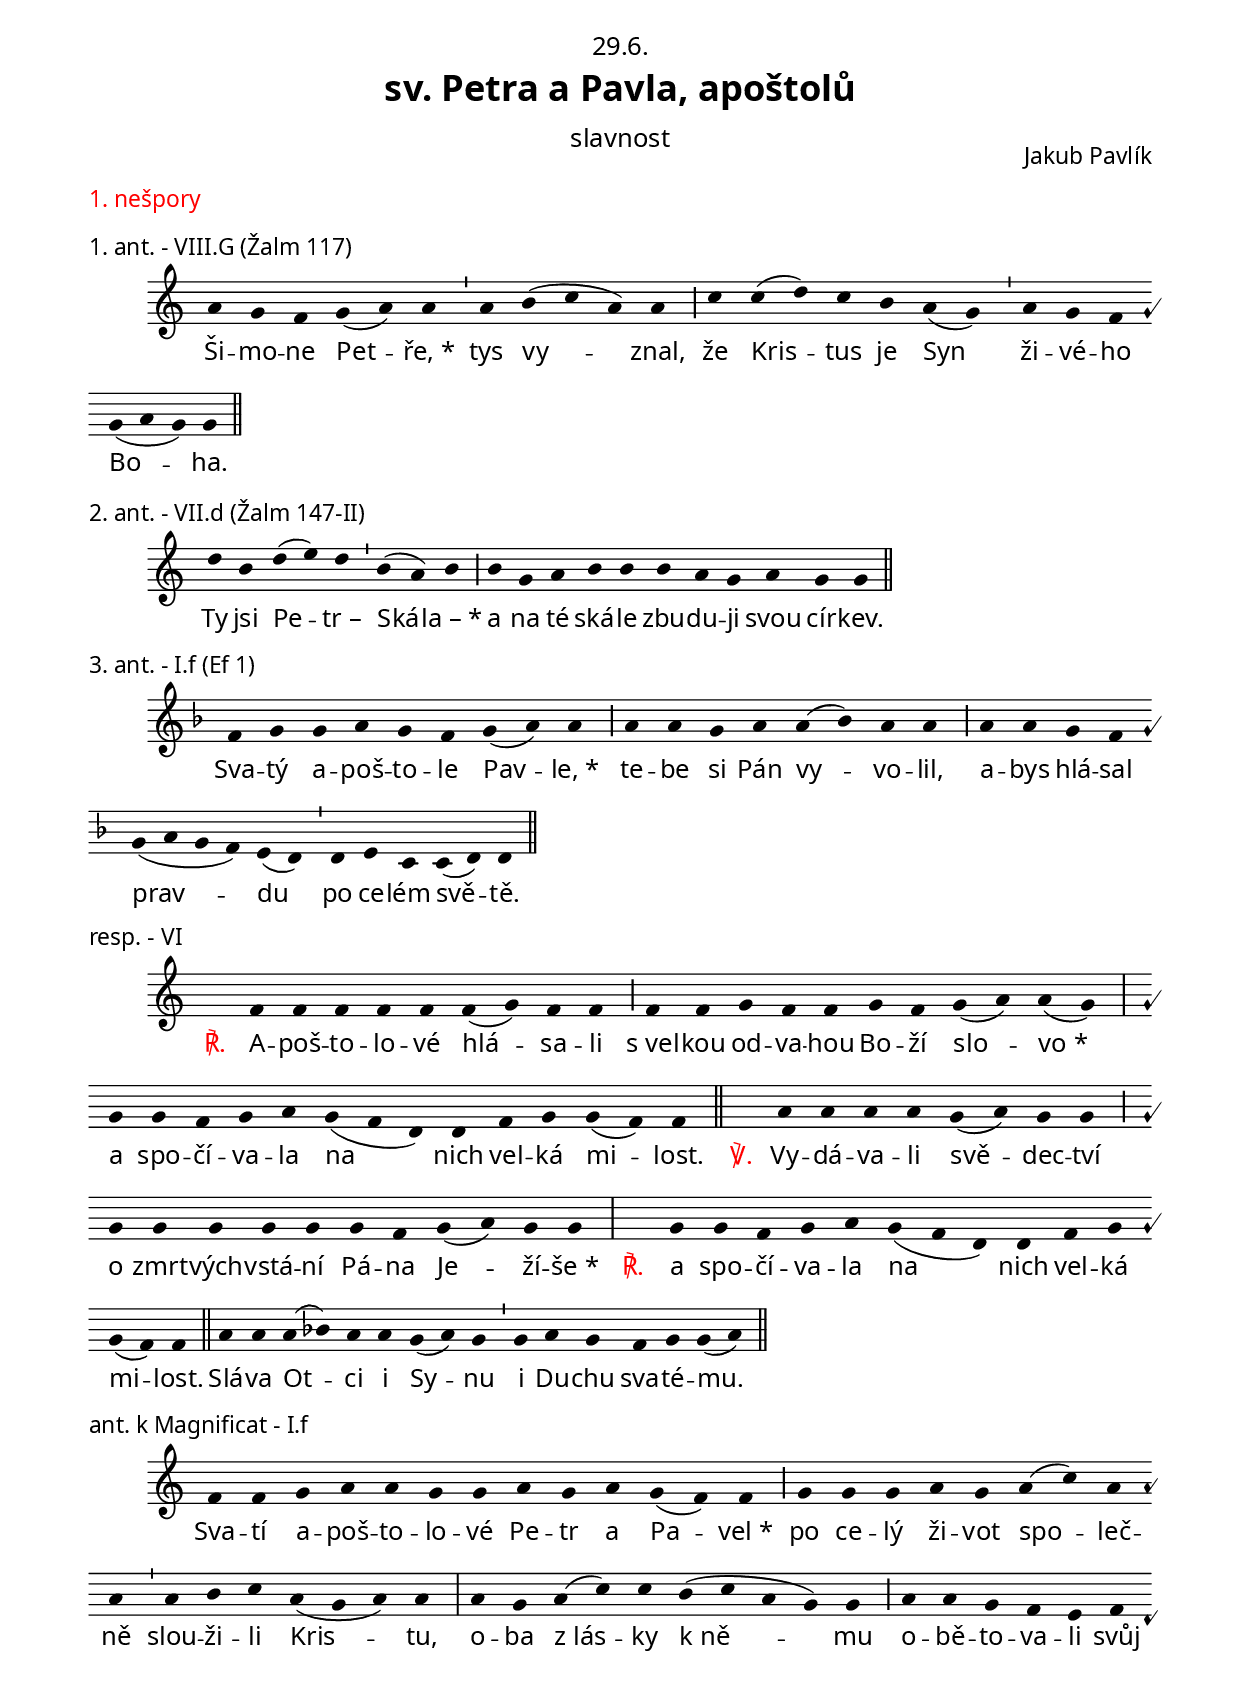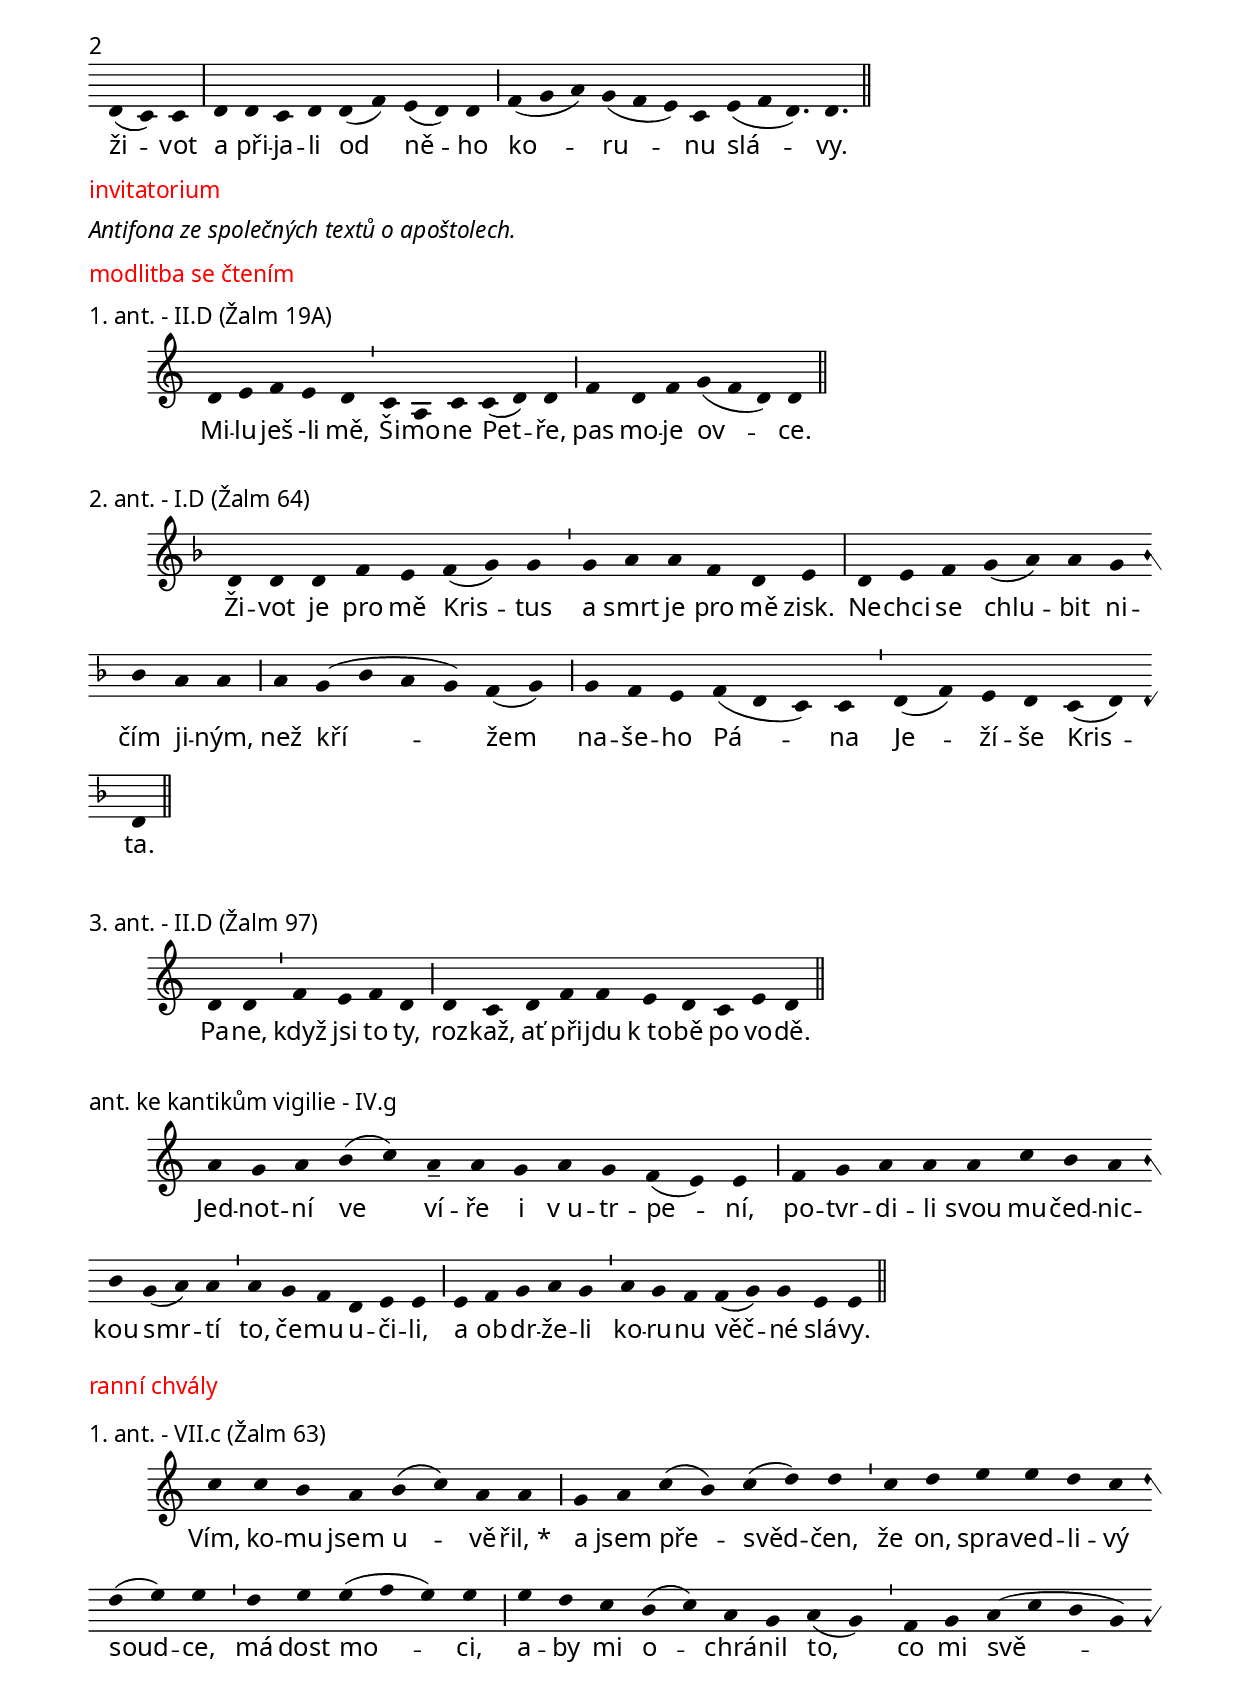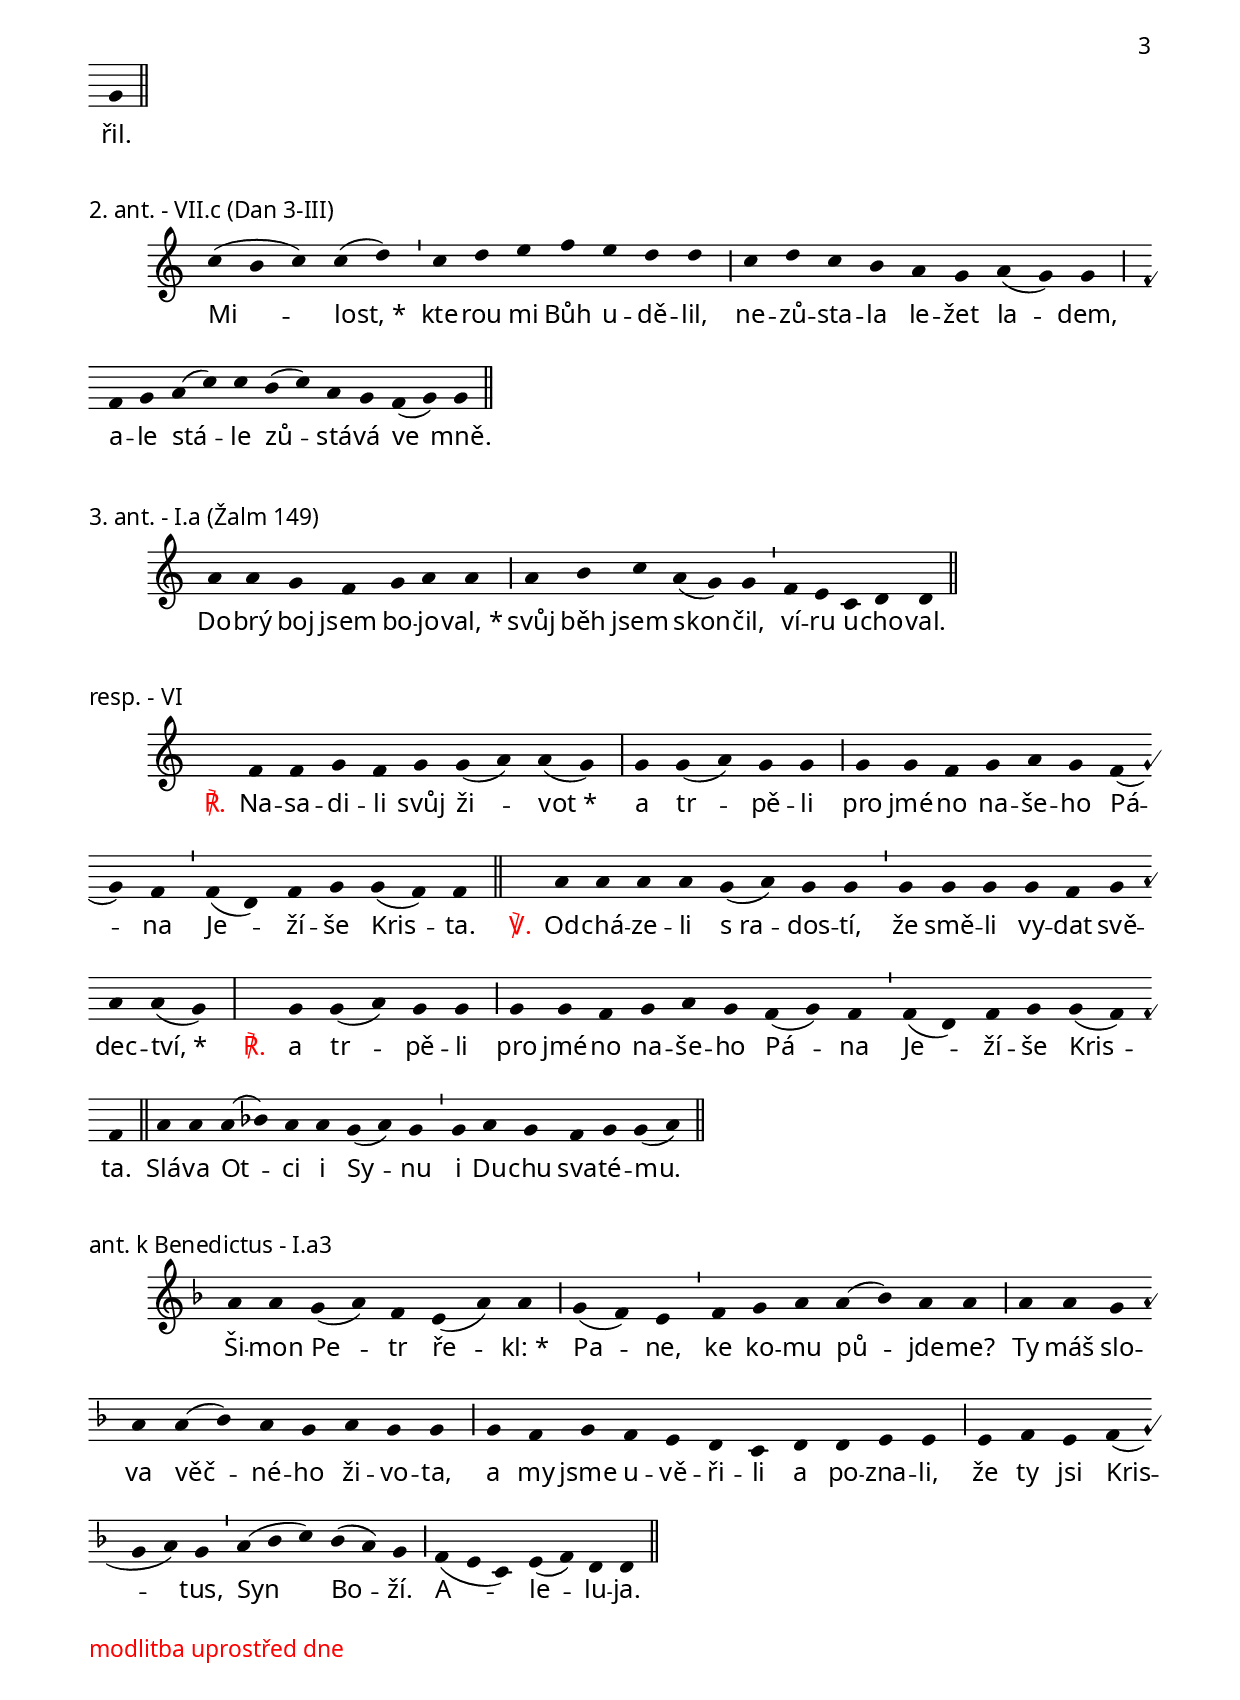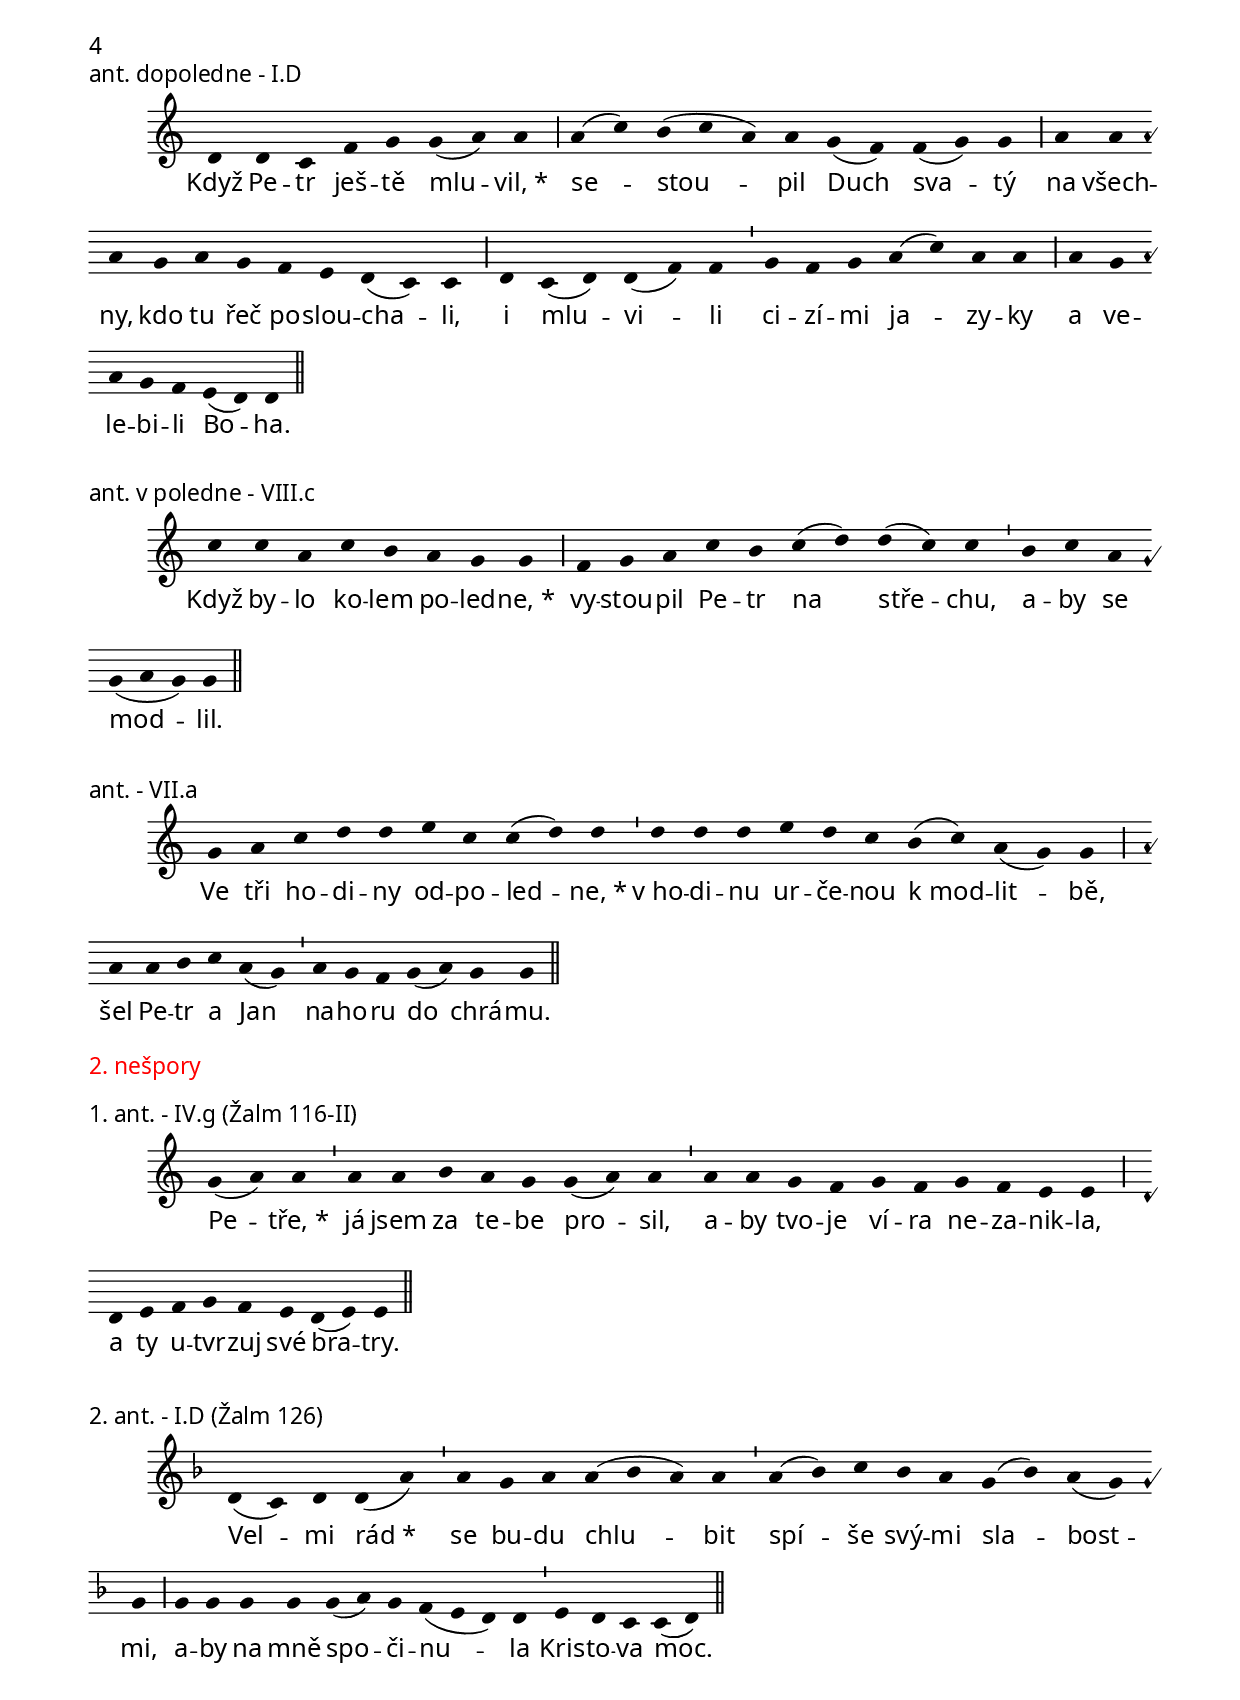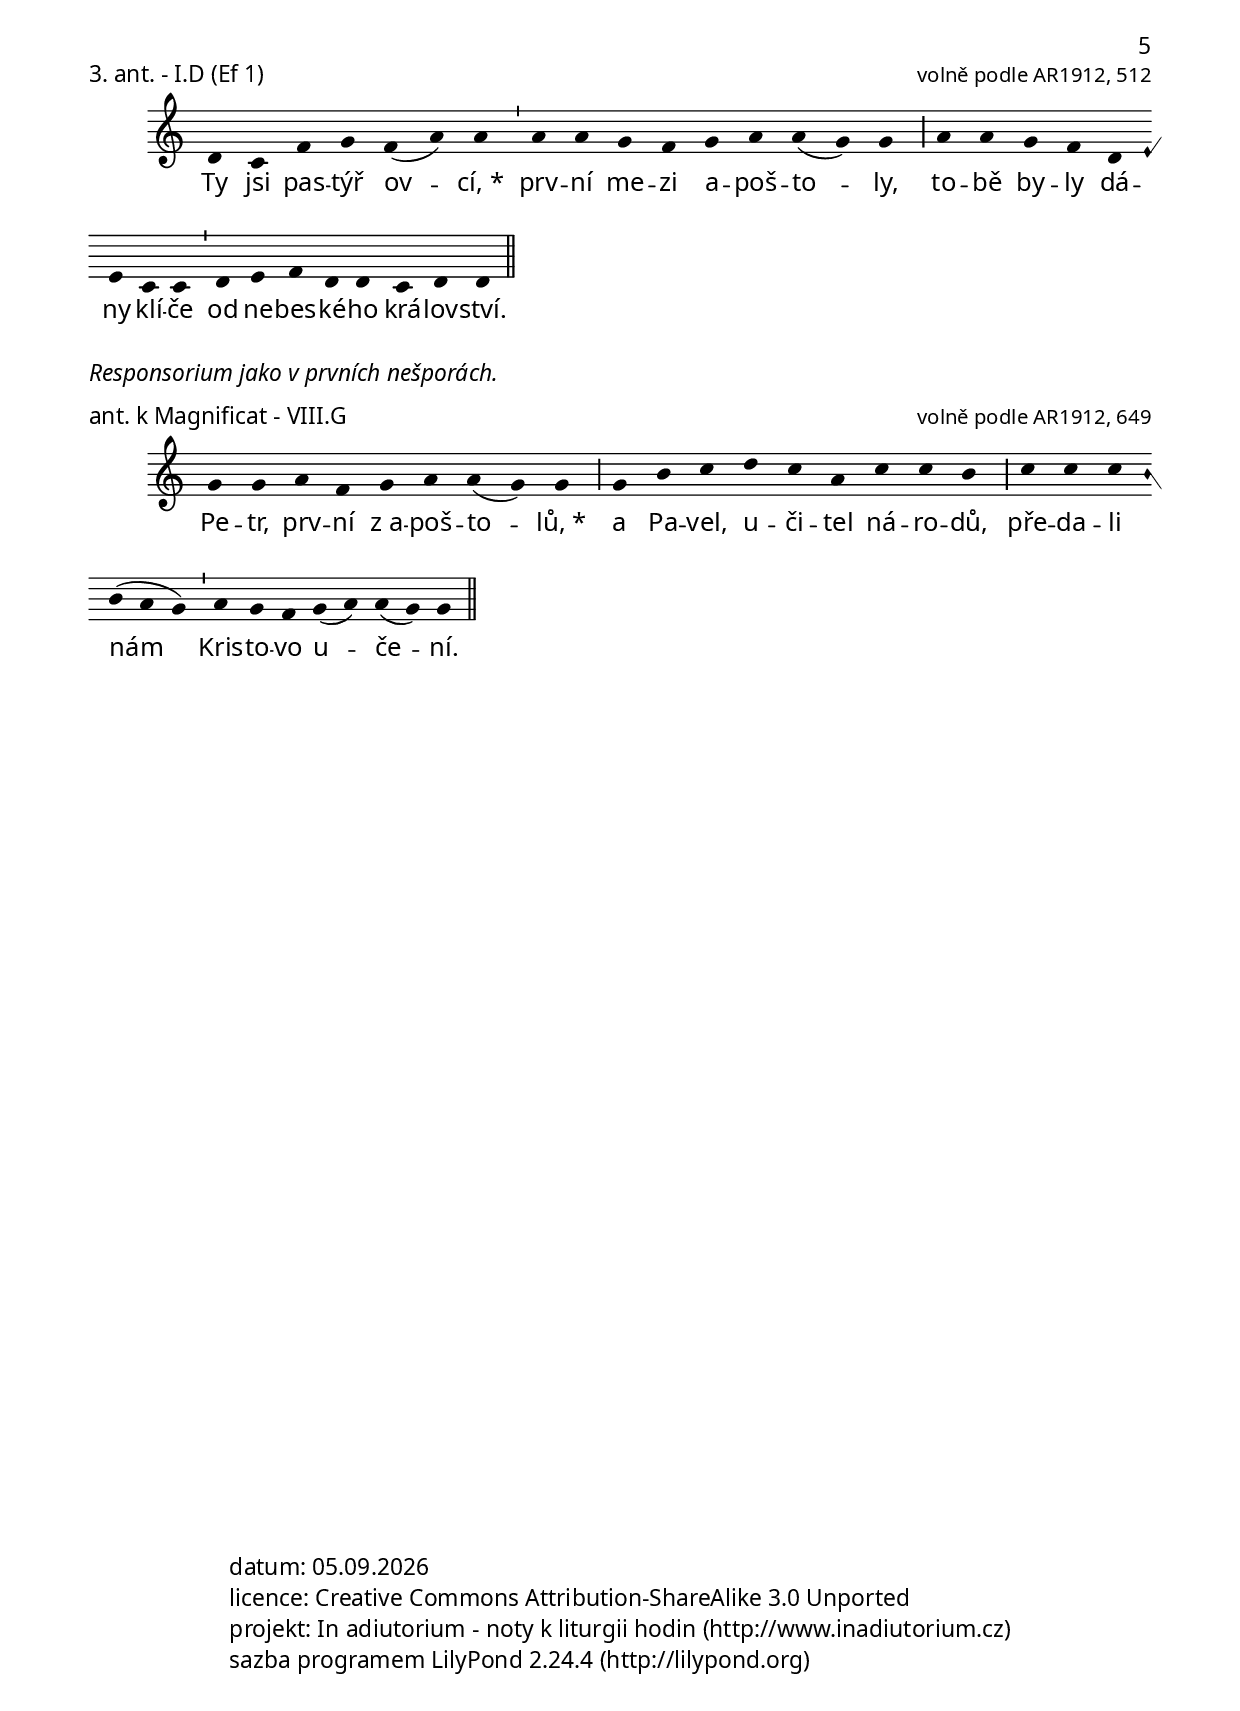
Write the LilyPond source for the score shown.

\version "2.15.37"

\include "../spolecne.ly"
\include "../dilyresponsorii.ly"

\header {
  title = \markup\titleSvatek
            "sv. Petra a Pavla, apoštolů"
            slavnost
            29.6.
  composer = "Jakub Pavlík"
}

\markup {\nadpisHodinka {"1. nešpory"}}

\score {
  \relative c'' {
    \choralniRezim
    a4 g f g( a) a \barMin
    a b( c a) a \barMaior
    c c( d) c b a( g) \barMin
    a g f g( a g) g \barFinalis
  }
  \addlyrics {
    Ši -- mo -- ne Pet -- ře,_*
    tys vy -- znal,
    že Kris -- tus je Syn
    ži -- vé -- ho Bo -- ha.
  }
  \header {
    quid = "1. ant."
    modus = "VIII"
    differentia = "G"
    psalmus = "Žalm 117"
    id = "1ne-a1"
    piece = \markup {\sestavTitulek}
  }
}

\score {
  \relative c'' {
    \choralniRezim
    d4 b d( e) d \barMin
    b( a) b \barMaior
    b g a b b b a g a g g \barFinalis
  }
  \addlyrics {
    Ty jsi Pe -- tr_–
    Ská -- la_–_*
    a na té ská -- le zbu -- du -- ji svou cír -- kev.
  }
  \header {
    quid = "2. ant."
    modus = "VII"
    differentia = "d"
    psalmus = "Žalm 147-II"
    id = "1ne-a2"
    piece = \markup {\sestavTitulek}
  }
}

\score {
  \relative c' {
    \choralniRezim
    \key f \major
    f4 g g a g f g( a) a \barMaior
    a a g a a( bes) a a \barMaior
    a a g f g( a g f) e( d) \barMin
    d e c c( d) d \barFinalis
  }
  \addlyrics {
    Sva -- tý a -- poš -- to -- le Pav -- le,_*
    te -- be si Pán vy -- vo -- lil,
    a -- bys hlá -- sal prav -- du
    po ce -- lém svě -- tě.
  }
  \header {
    quid = "3. ant."
    modus = "I"
    differentia = "f"
    psalmus = "Ef 1"
    id = "1ne-a3"
    piece = \markup {\sestavTitulek}
  }
}

\score {
  \relative c' {
    \choralniRezim

    % R
    \neviditelna f
    f f f f f f( g) f f \barMaior
    f f g f f g f g( a) a( g) \barMax
    g g f g a g( f d) d f g g( f) f \barFinalis
    % V
    \neviditelna a
    a4 a a a g( a) g g \barMaior
    g g g g g g f g( a) g g \barMax
    % R
    \neviditelna a
    g g f g a g( f d) d f g g( f) f \barFinalis
    % Slava
    \respVIdoxologie \barFinalis
  }
  \addlyrics {
    \Response A -- poš -- to -- lo -- vé hlá -- sa -- li
    s_vel -- kou od -- va -- hou Bo -- ží slo -- vo_*
    a spo -- čí -- va -- la na nich vel -- ká mi -- lost.
    \Verse Vy -- dá -- va -- li svě -- dec -- tví
    o zmrt -- vých -- vstá -- ní Pá -- na Je -- ží -- še_*
    \Response a spo -- čí -- va -- la na nich vel -- ká mi -- lost.
    \textRespDoxologie
  }
  \header {
    quid = "resp."
    modus = "VI"
    id = "1ne-r"
    piece = \markup {\sestavTitulekResp}
  }
}

\score {
  \relative c' {
    \choralniRezim
    f4 f g a a g g a g a g( f) f \barMaior
    g g g a g a( c) a a \barMin a b c a( g a) a \barMax
    a g a( c) c b( c a g) g \barMaior a a g f e f d( c) c \barMax
    d d c d d( f) e( d) d \barMaior f( g a) g( f e) c e( f d4.) d \barFinalis
  }
  \addlyrics {
    Sva -- tí a -- poš -- to -- lo -- vé Pe -- tr a Pa -- vel_*
    po ce -- lý ži -- vot spo -- leč -- ně slou -- ži -- li Kris -- tu,
    o -- ba z_lás -- ky k_ně -- mu o -- bě -- to -- va -- li svůj ži -- vot
    a při -- ja -- li od ně -- ho ko -- ru -- nu slá -- vy.
  }
  \header {
    quid = "ant. k Magnificat"
    modus = "I"
    differentia = "f"
    psalmus = ""
    id = "1ne-amag"
    piece = \markup {\sestavTitulekBezZalmu}
  }
}

\markup {\nadpisHodinka {"invitatorium"}}

\markup\italic{Antifona ze společných textů o apoštolech.}

\markup {\nadpisHodinka {"modlitba se čtením"}}

\score {
  \relative c' {
    \choralniRezim
    d4 e f e d \barMin
    c a c c( d) d \barMaior
    f d f g( f d) d \barFinalis
  }
  \addlyrics {
    Mi -- lu -- ješ -li mě,
    Ši -- mo -- ne Pet -- ře,
    pas mo -- je ov -- ce.
  }
  \header {
    quid = "1. ant."
    modus = "II"
    differentia = "D"
    psalmus = "Žalm 19A"
    id = "mc-a1"
    piece = \markup {\sestavTitulek}
  }
}

\score {
  \relative c' {
    \choralniRezim
    \key f \major
    d4 d d f e f( g) g \barMin
    g a a f d e \barMax
    d e f g( a) a g bes a a \barMaior
    a g( bes a g) f( g) \barMaior
    g f e f( d c) c \barMin
    d( f) e d c( d) d \barFinalis
  }
  \addlyrics {
    Ži -- vot je pro mě Kris -- tus
    a smrt je pro mě zisk.
    Ne -- chci se chlu -- bit ni -- čím ji -- ným,
    než kří -- žem
    na -- še -- ho Pá -- na
    Je -- ží -- še Kris -- ta.
  }
  \header {
    quid = "2. ant."
    modus = "I"
    differentia = "D"
    psalmus = "Žalm 64"
    fial = "pust_svatytyden.ly#odpo"
    id = "mc-a2"
    piece = \markup {\sestavTitulek}
  }
}

\score {
  \relative c' {
    \choralniRezim
    d4 d \barMin f e f d \barMaior
    d c
    d f f e d c e d \barFinalis
  }
  \addlyrics {
    Pa -- ne, když jsi to ty,
    roz -- kaž,
    ať při -- jdu k_to -- bě po vo -- dě.
  }
  \header {
    quid = "3. ant."
    modus = "II"
    differentia = "D"
    psalmus = "Žalm 97"
    id = "mc-a3"
    piece = \markup {\sestavTitulek}
  }
}

\score {
  \relative c'' {
    \choralniRezim
    a4 g a b( c) a-- a g a g f( e) e \barMaior
    f g a a a c b a b g( a) a \barMin
    a g f d e e \barMaior
    e f g a g \barMin
    a g f f( g) g e e \barFinalis
  }
  \addlyrics {
    Jed -- not -- ní ve ví -- ře i v_u -- tr -- pe -- ní,
    po -- tvr -- di -- li svou mu -- čed -- nic -- kou smr -- tí
    to, če -- mu u -- či -- li,
    a ob -- dr -- že -- li
    ko -- ru -- nu věč -- né slá -- vy.
  }
  \header {
    quid = "ant. ke kantikům vigilie"
    modus = "IV"
    differentia = "g"
    psalmus = ""
    id = "mc-avig"
    piece = \markup {\sestavTitulekBezZalmu}
  }
}

\markup {\nadpisHodinka {"ranní chvály"}}

\score {
  \relative c'' {
    \choralniRezim
    c4 c b a b( c) a a \barMaior
    g a c( b) c( d) d \barMin
    c d e e d c d( e) e \barMin
    d e e( f e) e \barMaior
    e d c b( c) a g a( g) \barMin f g a( c b g) g \barFinalis
  }
  \addlyrics {
    Vím, ko -- mu jsem u -- vě -- řil,_*
    a jsem pře -- svěd -- čen,
    že on, spra -- ved -- li -- vý soud -- ce,
    má dost mo -- ci,
    a -- by mi o -- chrá -- nil to, co mi svě -- řil.
  }
  \header {
    quid = "1. ant."
    modus = "VII"
    differentia = "c"
    psalmus = "Žalm 63"
    placet = "delší recitace na e je pro antifony VII. modu hodně netypická,
    ale jsem nakloněn myslet si, že tady je to tolerovatelné"
    id = "rch-a1"
    piece = \markup {\sestavTitulek}
  }
}

\score {
  \relative c'' {
    \choralniRezim
    c4( b c) c( d) \barMin c d e f e d d \barMaior
    c d c b a g a( g) g \barMaior
    f g a( c) c b( c) a g f( g) g \barFinalis
  }
  \addlyrics {
    Mi -- lost,_* kte -- rou mi Bůh u -- dě -- lil,
    ne -- zů -- sta -- la le -- žet la -- dem,
    a -- le stá -- le zů -- stá -- vá ve mně.
  }
  \header {
    quid = "2. ant."
    modus = "VII"
    differentia = "c"
    psalmus = "Dan 3-III"
    id = "rch-a2"
    piece = \markup {\sestavTitulek}
  }
}

\score {
  \relative c'' {
    \choralniRezim
    a4 a g f g a a \barMaior
    a b c a( g) g \barMin
    f e c d d \barFinalis
  }
  \addlyrics {
    Do -- brý boj jsem bo -- jo -- val,_*
    svůj běh jsem skon -- čil,
    ví -- ru u -- cho -- val.
  }
  \header {
    quid = "3. ant."
    modus = "I"
    differentia = "a"
    psalmus = "Žalm 149"
    id = "rch-a3"
    piece = \markup {\sestavTitulek}
  }
}

\score {
  \relative c' {
    \choralniRezim

    % R
    \neviditelna f
    f4 f g f g g( a) a( g) \barMax
    g g( a) g g \barMaior
    g g f g a g f( g) f \barMin
    f( d) f g g( f) f \barFinalis
    % V
    \neviditelna a
    a4 a a a g( a) g g \barMin
    g g g g f g a a( g) \barMax
    % R
    \neviditelna a
    g g( a) g g \barMaior
    g g f g a g f( g) f \barMin
    f( d) f g g( f) f \barFinalis
    % Slava
    \respVIdoxologie \barFinalis
  }
  \addlyrics {
    \Response Na -- sa -- di -- li svůj ži -- vot_*
    a tr -- pě -- li
    pro jmé -- no na -- še -- ho Pá -- na
    Je -- ží -- še Kris -- ta.
    \Verse Od -- chá -- ze -- li s_ra -- dos -- tí,
    že smě -- li vy -- dat svě -- dec -- tví,_*
    \Response a tr -- pě -- li
    pro jmé -- no na -- še -- ho Pá -- na
    Je -- ží -- še Kris -- ta.
    \textRespDoxologie
  }
  \header {
    quid = "resp."
    modus = "VI"
    id = "rch-r"
    piece = \markup {\sestavTitulekResp}
  }
}

\score {
  \relative c'' {
    \key f \major
    \choralniRezim
    a4 a g( a) f e( a) a \barMaior
    g( f) e \barMin f g a a( bes) a a \barMaior
    a a g a a( bes) a g a g g \barMaior
    g f g f e d c d d e e \barMaior
    e f e f( g a) g \barMin a( bes c) bes( a) g \barMaior
    f( e c) e( f) d d \barFinalis
  }
  \addlyrics {
    Ši -- mon Pe -- tr ře -- kl:_*
    Pa -- ne, ke ko -- mu pů -- jde -- me?
    Ty máš slo -- va věč -- né -- ho ži -- vo -- ta,
    a my jsme u -- vě -- ři -- li a po -- zna -- li,
    že ty jsi Kris -- tus, Syn Bo -- ží.
    A -- le -- lu -- ja.
  }
  \header {
    quid = "ant. k Benedictus"
    modus = "I"
    differentia = "a3"
    psalmus = ""
    id = "rch-aben"
    piece = \markup {\sestavTitulekBezZalmu}
  }
}

\markup {\nadpisHodinka {"modlitba uprostřed dne"}}

\score {
  \relative c' {
    \choralniRezim
    d4 d c f g g( a) a \barMaior
    a( c) b( c a) a g( f) f( g) g \barMaior
    a a a g a g f e d( c) c \barMaior
    d c( d) d( f) f \barMin g f g a( c) a a \barMaior
    a g a g f e( d) d \barFinalis
  }
  \addlyrics {
    Když Pe -- tr ješ -- tě mlu -- vil,_*
    se -- stou -- pil Duch sva -- tý
    na všech -- ny, kdo tu řeč po -- slou -- cha -- li,
    i mlu -- vi -- li ci -- zí -- mi ja -- zy -- ky
    a ve -- le -- bi -- li Bo -- ha.
  }
  \header {
    quid = "ant. dopoledne"
    modus = "I"
    differentia = "D"
    psalmus = ""
    id = "tercie"
    piece = \markup {\sestavTitulekBezZalmu}
  }
}

\score {
  \relative c'' {
    \choralniRezim
    c4 c a c b a g g \barMaior
    f g a c b c( d) d( c) c \barMin
    b c a g( a g) g \barFinalis
  }
  \addlyrics {
    Když by -- lo ko -- lem po -- led -- ne,_*
    vy -- stou -- pil Pe -- tr na stře -- chu,
    a -- by se mod -- lil.
  }
  \header {
    quid = "ant. v poledne"
    modus = "VIII"
    differentia = "c"
    psalmus = ""
    id = "sexta"
    piece = \markup {\sestavTitulekBezZalmu}
  }
}

\score {
  \relative c'' {
    \choralniRezim
    g4 a c d d e c c( d) d \barMin
    d d d e d c b( c) a( g) g \barMaior
    a a b c a( g) \barMin a g f g( a) g g \barFinalis
  }
  \addlyrics {
    Ve tři ho -- di -- ny od -- po -- led -- ne,_*
    v_ho -- di -- nu ur -- če -- nou k_mod -- lit -- bě,
    šel Pe -- tr a Jan na -- ho -- ru do chrá -- mu.
  }
  \header {
    quid = "ant."
    modus = "VII"
    differentia = "a"
    psalmus = ""
    id = "nona"
    piece = \markup {\sestavTitulekBezZalmu}
  }
}

\markup {\nadpisHodinka {"2. nešpory"}}

\score {
  \relative c'' {
    \choralniRezim
    g4( a) a \barMin a a b a g g( a) a \barMin
    a a g f g f g f e e \barMaior
    d e f g f e d( e) e \barFinalis
  }
  \addlyrics {
    Pe -- tře,_* já jsem za te -- be pro -- sil,
    a -- by tvo -- je ví -- ra ne -- za -- nik -- la,
    a ty u -- tvr -- zuj své bra -- try.
  }
  \header {
    quid = "1. ant."
    modus = "IV"
    differentia = "g"
    psalmus = "Žalm 116-II"
    id = "2ne-a1"
    piece = \markup {\sestavTitulek}
  }
}

\score {
  \relative c' {
    \choralniRezim
    \key f \major
    d4( c) d d( a') \barMin a g a a( bes a) a \barMin a( bes) c bes a g( bes) a( g) g \barMaior
    g g g g g( a) g f( e d) d \barMin e d c c( d) \barFinalis
  }
  \addlyrics {
    Vel -- mi rád_* se bu -- du chlu -- bit spí -- še svý -- mi sla -- bost -- mi,
    a -- by na mně spo -- či -- nu -- la Kris -- to -- va moc.
  }
  \header {
    quid = "2. ant."
    modus = "I"
    differentia = "D"
    psalmus = "Žalm 126"
    id = "2ne-a2"
    piece = \markup {\sestavTitulek}
  }
}

\score {
  \relative c' {
    \choralniRezim
    d4 c f g f( a) a \barMin
    a a g f g a a( g) g \barMaior
    a a g f d e c c \barMin
    d e f d d c d d \barFinalis
  }
  \addlyrics {
    Ty jsi pas -- týř ov -- cí,_*
    prv -- ní me -- zi a -- poš -- to -- ly,
    to -- bě by -- ly dá -- ny klí -- če
    od ne -- bes -- ké -- ho krá -- lov -- ství.
  }
  \header {
    fons_externus = "volně podle AR1912, 512"
    quid = "3. ant."
    modus = "I"
    differentia = "D"
    psalmus = "Ef 1"
    fial = "sanktoral/0222petruvstolec.ly#ne-amag"
    id = "2ne-a3"
    piece = \markup {\sestavTitulek}
  }
}

\markup\italic{Responsorium jako v prvních nešporách.}

\score {
  \relative c'' {
    \choralniRezim
    g4 g a f g a a( g) g \barMaior
    g b c d c a c c b \barMaior
    c c c b( a g) \barMin a g f g( a) a( g) g \barFinalis
  }
  \addlyrics {
    Pe -- tr, prv -- ní z_a -- poš -- to -- lů,_*
    a Pa -- vel, u -- či -- tel ná -- ro -- dů,
    pře -- da -- li nám Kris -- to -- vo u -- če -- ní.
  }
  \header {
    fons_externus = "volně podle AR1912, 649"
    quid = "ant. k Magnificat"
    modus = "VIII"
    differentia = "G"
    psalmus = ""
    id = "2ne-amag"
    piece = \markup {\sestavTitulekBezZalmu}
  }
}